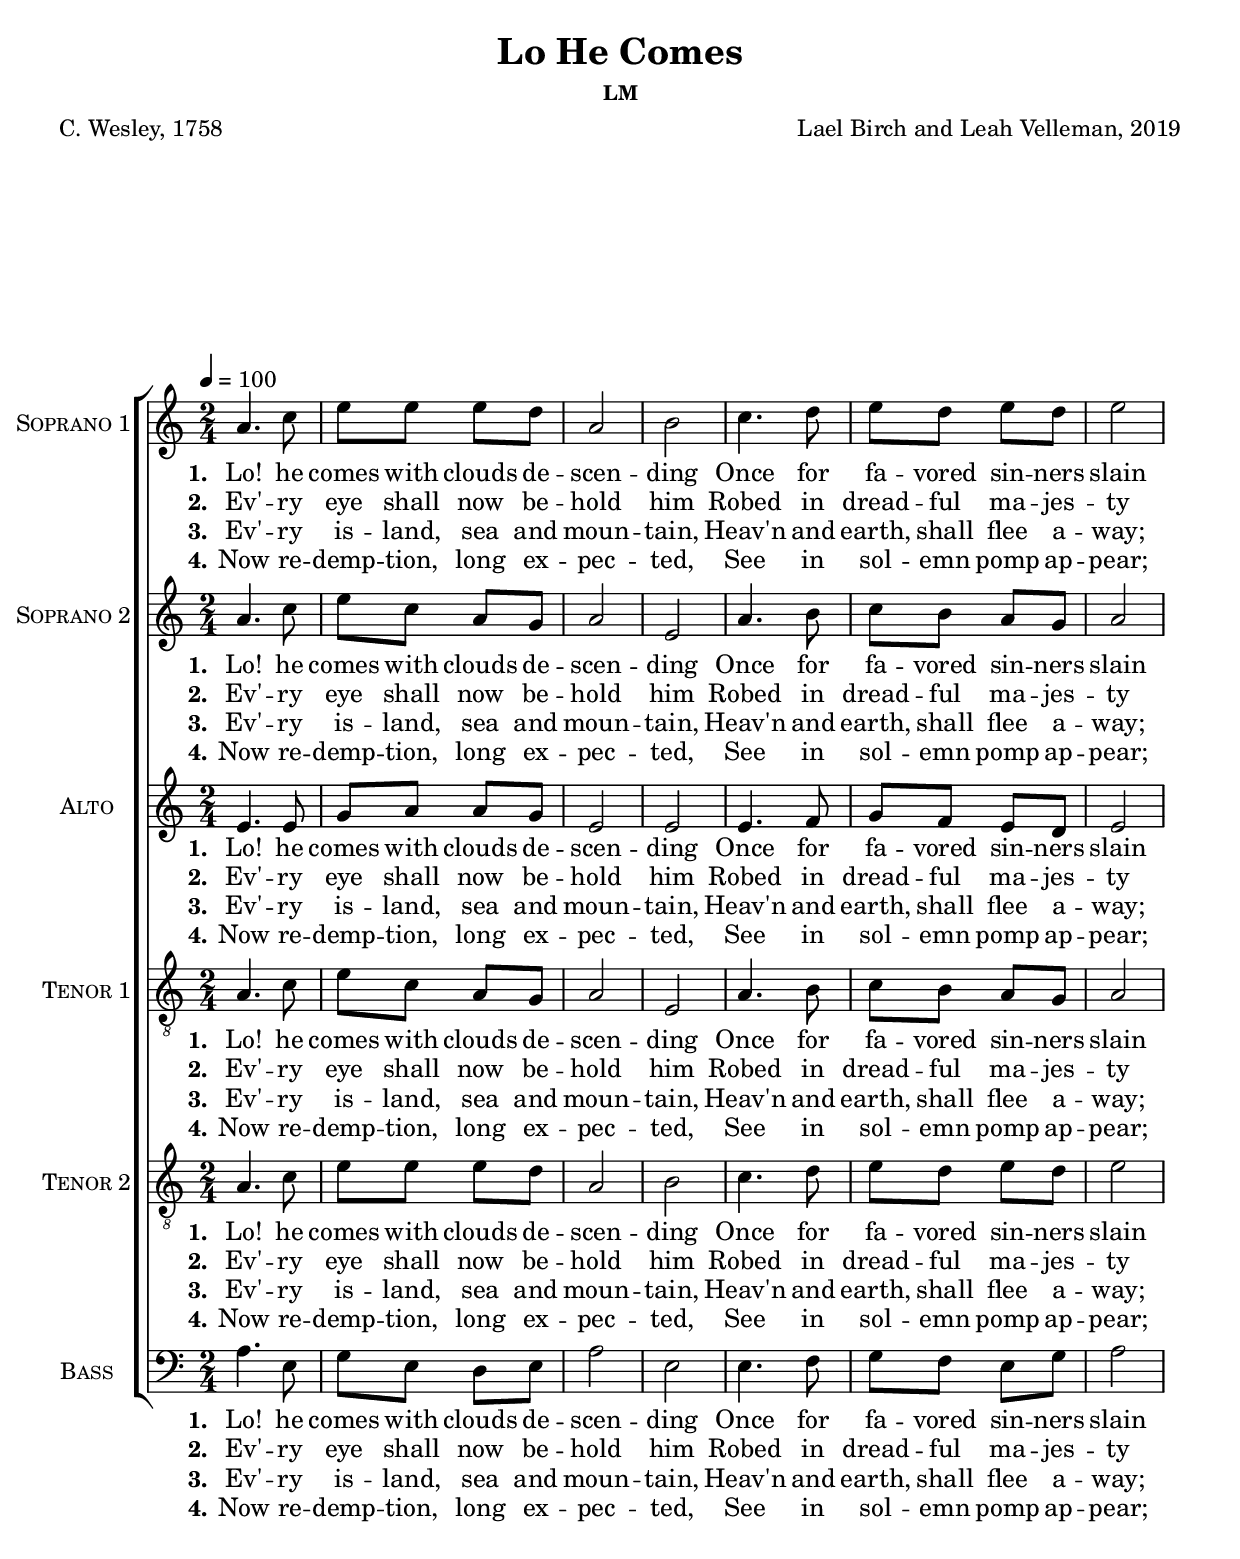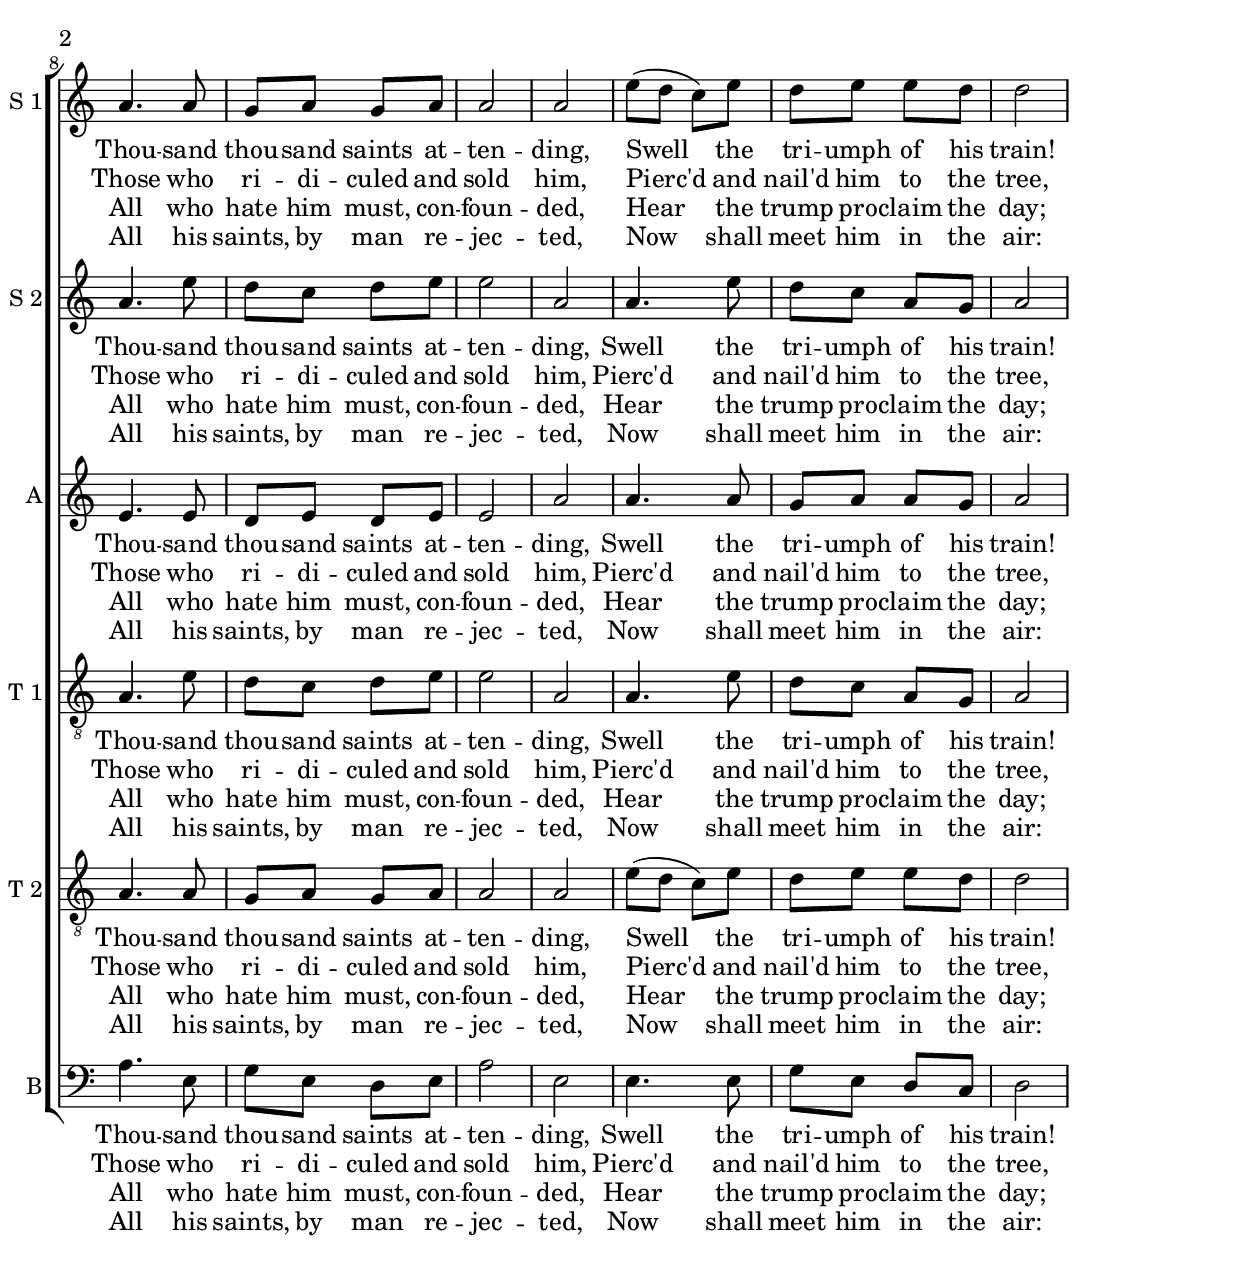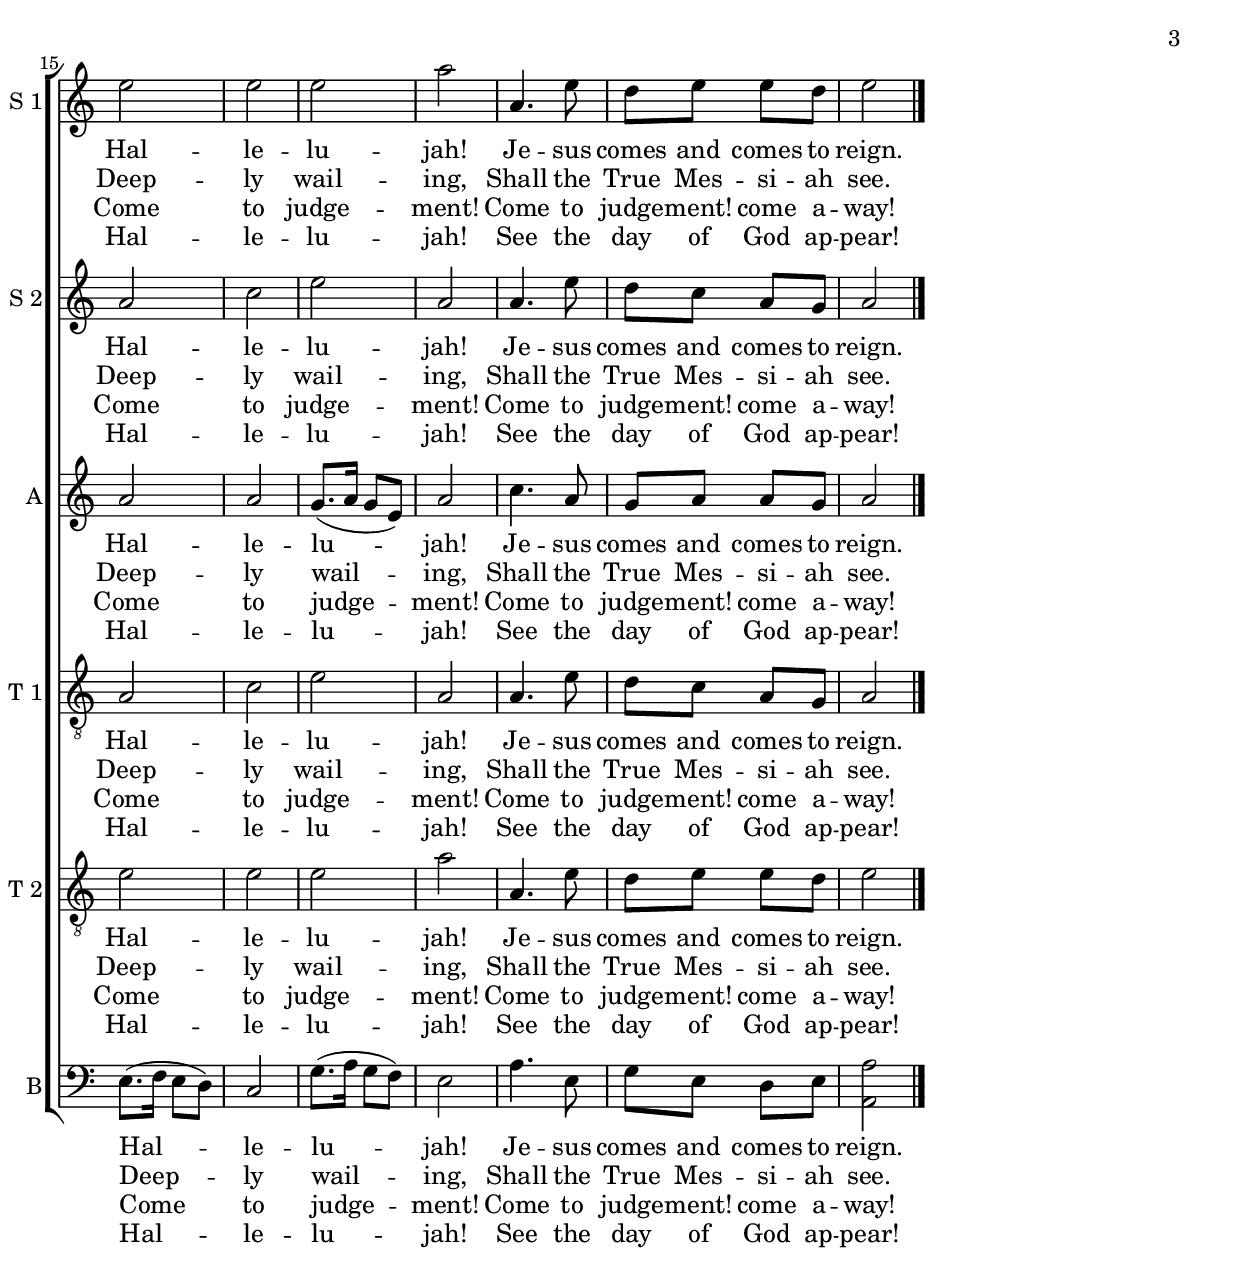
\version "2.19.2"


%%%%%%%%%%%%%%%%%%%%%%%%%%%%%%%%%%%%%%%%%%%%%%%%%%%%%%%%%%%%%%%%%%%%%%%%%%%%%%%
%%                                   Setup                                   %%
%%%%%%%%%%%%%%%%%%%%%%%%%%%%%%%%%%%%%%%%%%%%%%%%%%%%%%%%%%%%%%%%%%%%%%%%%%%%%%%
\header {
  title = "Lo He Comes"
  composer = "Lael Birch and Leah Velleman, 2019"
  poet = "C. Wesley, 1758"
  subsubtitle = "LM"
}

pitch = g % The written pitch
isMajor = ##t   % Use ##t for major and ##f for minor

timeSignature = 2/4

midiTempo = 100
midiInstrument = "piano"

systemCount = 2

staffSize = 20
fontSize = 0



%%%%%%%%%%%%%%%%%%%%%%%%%%%%%%%%%%%%%%%%%%%%%%%%%%%%%%%%%%%%%%%%%%%%%%%%%%%%%%%
%%                                 Music                                     %%
%%%%%%%%%%%%%%%%%%%%%%%%%%%%%%%%%%%%%%%%%%%%%%%%%%%%%%%%%%%%%%%%%%%%%%%%%%%%%%%

SopranoOneMusic = \relative {
  \tempo 4=100
  \key a \minor
  \time 2/4
      a'4. c8 e8 e e d a2 b
    c4. d8 e d e d e2
    a,4. a8 g a g a a2 a
    e'8( d c) e d e e d d2
    e2 e e a
    a,4. e'8 d e e d e2

     \bar"|."
  }

SopranoTwoMusic =  \relative {
  \key a \minor
  a'4. c8 e8 c a g a2 e
	a4. b8 c b a g a2
	a4. e'8 d c d e e2 a,2
	a4. e'8 d c a g a2
	a2 c e a,
	a4. e'8 d c a g a2

}

AltoMusic = \relative {
  \key a \minor
  \time 2/4
  e'4. e8 g8 a a g e2 e
    e4. f8 g f e d e2
    e4. e8 d e d e e2 a
    a4. a8 g a a g a2
    a2 a g8.( a16 g8 e) a2
    c4. a8 g a a g a2


}

TenorOneMusic =  \relative {
  \key a \minor
  \time 2/4

  a4. c8 e8 c a g a2 e
	a4. b8 c b a g a2
	a4. e'8 d c d e e2 a,2
	a4. e'8 d c a g a2
	a2 c e a,
	a4. e'8 d c a g a2

	\bar "|."

}

TenorTwoMusic = \relative {
  \key a \minor
  \time 2/4
   a4. c8 e8 e e d a2 b
    c4. d8 e d e d e2
    a,4. a8 g a g a a2 a
    e'8( d c) e d e e d d2
    e2 e e a
    a,4. e'8 d e e d e2

  }

BassMusic = \relative {
  \key a \minor
  \time 2/4

  a4. e8 g8 e d e a2 e
    e4. f8 g f e g a2
    a4. e8 g e d e a2 e
    e4. e8 g e d c d2
    e8.( f16 e8 d) c2 g'8.( a16 g8 f) e2
    a4. e8 g e d e <a a,>2

}



%%%%%%%%%%%%%%%%%%%%%%%%%%%%%%%%%%%%%%%%%%%%%%%%%%%%%%%%%%%%%%%%%%%%%%%%%%%%%%%
%%                                 Verses                                    %%
%%%%%%%%%%%%%%%%%%%%%%%%%%%%%%%%%%%%%%%%%%%%%%%%%%%%%%%%%%%%%%%%%%%%%%%%%%%%%%%
SopranoOneLyricsOne = \lyricmode {
  \set stanza = "1."
	Lo! he comes with clouds de -- scen -- ding
	Once for fa -- vored sin -- ners slain
	Thou -- sand thou -- sand saints at -- ten -- ding,
	Swell the tri -- umph of his train!
	Hal -- le -- lu -- jah!
	Je -- sus comes and comes to reign.
}

SopranoOneLyricsTwo = \lyricmode {
  \set stanza = "2."
	Ev' -- ry eye shall now be -- hold him
	Robed in dread -- ful ma -- jes -- ty
	Those who ri -- di -- culed and sold him,
	Pierc'd and nail'd him to the tree,
	Deep -- ly wail -- ing,
	Shall the True Mes -- si -- ah see.
}

SopranoOneLyricsThree = \lyricmode {
\set stanza = "3."
	Ev' -- ry is -- land, sea and moun -- tain,
	Heav'n and earth, shall flee a -- way;
	All who hate him must, con -- foun -- ded,
	Hear the trump pro -- claim the day;
	Come to judge -- ment!
	Come to judge -- ment! come a -- way!
}

SopranoOneLyricsFour = \lyricmode {
  \set stanza = "4."
Now re -- demp -- tion, long ex -- pec -- ted,
	See in sol -- emn pomp ap -- pear;
	All his saints, by man re -- jec -- ted,
	Now shall meet him in the air:
	Hal -- le -- lu -- jah!
	See the day of God ap -- pear!
}

SopranoTwoLyricsOne = \lyricmode {
  \set stanza = "1."
	Lo! he comes with clouds de -- scen -- ding
	Once for fa -- vored sin -- ners slain
	Thou -- sand thou -- sand saints at -- ten -- ding,
	Swell the tri -- umph of his train!
	Hal -- le -- lu -- jah!
	Je -- sus comes and comes to reign.
}

SopranoTwoLyricsTwo = \lyricmode {
  \set stanza = "2."
	Ev' -- ry eye shall now be -- hold him
	Robed in dread -- ful ma -- jes -- ty
	Those who ri -- di -- culed and sold him,
	Pierc'd and nail'd him to the tree,
	Deep -- ly wail -- ing,
	Shall the True Mes -- si -- ah see.
}

SopranoTwoLyricsThree = \lyricmode {
\set stanza = "3."
	Ev' -- ry is -- land, sea and moun -- tain,
	Heav'n and earth, shall flee a -- way;
	All who hate him must, con -- foun -- ded,
	Hear the trump pro -- claim the day;
	Come to judge -- ment!
	Come to judge -- ment! come a -- way!
}

SopranoTwoLyricsFour = \lyricmode {
  \set stanza = "4."
Now re -- demp -- tion, long ex -- pec -- ted,
	See in sol -- emn pomp ap -- pear;
	All his saints, by man re -- jec -- ted,
	Now shall meet him in the air:
	Hal -- le -- lu -- jah!
	See the day of God ap -- pear!
}

AltoLyricsOne = \lyricmode {
  \set stanza = "1."
	Lo! he comes with clouds de -- scen -- ding
	Once for fa -- vored sin -- ners slain
	Thou -- sand thou -- sand saints at -- ten -- ding,
	Swell the tri -- umph of his train!
	Hal -- le -- lu -- jah!
	Je -- sus comes and comes to reign.
}

AltoLyricsTwo = \lyricmode {
  \set stanza = "2."
	Ev' -- ry eye shall now be -- hold him
	Robed in dread -- ful ma -- jes -- ty
	Those who ri -- di -- culed and sold him,
	Pierc'd and nail'd him to the tree,
	Deep -- ly wail -- ing,
	Shall the True Mes -- si -- ah see.
}

AltoLyricsThree = \lyricmode {
\set stanza = "3."
	Ev' -- ry is -- land, sea and moun -- tain,
	Heav'n and earth, shall flee a -- way;
	All who hate him must, con -- foun -- ded,
	Hear the trump pro -- claim the day;
	Come to judge -- ment!
	Come to judge -- ment! come a -- way!
}

AltoLyricsFour = \lyricmode {
  \set stanza = "4."
Now re -- demp -- tion, long ex -- pec -- ted,
	See in sol -- emn pomp ap -- pear;
	All his saints, by man re -- jec -- ted,
	Now shall meet him in the air:
	Hal -- le -- lu -- jah!
	See the day of God ap -- pear!
}

TenorOneLyricsOne = \lyricmode {
  \set stanza = "1."
	Lo! he comes with clouds de -- scen -- ding
	Once for fa -- vored sin -- ners slain
	Thou -- sand thou -- sand saints at -- ten -- ding,
	Swell the tri -- umph of his train!
	Hal -- le -- lu -- jah!
	Je -- sus comes and comes to reign.
}

TenorOneLyricsTwo = \lyricmode {
  \set stanza = "2."
	Ev' -- ry eye shall now be -- hold him
	Robed in dread -- ful ma -- jes -- ty
	Those who ri -- di -- culed and sold him,
	Pierc'd and nail'd him to the tree,
	Deep -- ly wail -- ing,
	Shall the True Mes -- si -- ah see.
}

TenorOneLyricsThree = \lyricmode {
\set stanza = "3."
	Ev' -- ry is -- land, sea and moun -- tain,
	Heav'n and earth, shall flee a -- way;
	All who hate him must, con -- foun -- ded,
	Hear the trump pro -- claim the day;
	Come to judge -- ment!
	Come to judge -- ment! come a -- way!
}

TenorOneLyricsFour = \lyricmode {
  \set stanza = "4."
Now re -- demp -- tion, long ex -- pec -- ted,
	See in sol -- emn pomp ap -- pear;
	All his saints, by man re -- jec -- ted,
	Now shall meet him in the air:
	Hal -- le -- lu -- jah!
	See the day of God ap -- pear!
}

TenorTwoLyricsOne = \lyricmode {
  \set stanza = "1."
	Lo! he comes with clouds de -- scen -- ding
	Once for fa -- vored sin -- ners slain
	Thou -- sand thou -- sand saints at -- ten -- ding,
	Swell the tri -- umph of his train!
	Hal -- le -- lu -- jah!
	Je -- sus comes and comes to reign.
}

TenorTwoLyricsTwo = \lyricmode {
  \set stanza = "2."
	Ev' -- ry eye shall now be -- hold him
	Robed in dread -- ful ma -- jes -- ty
	Those who ri -- di -- culed and sold him,
	Pierc'd and nail'd him to the tree,
	Deep -- ly wail -- ing,
	Shall the True Mes -- si -- ah see.
}

TenorTwoLyricsThree = \lyricmode {
\set stanza = "3."
	Ev' -- ry is -- land, sea and moun -- tain,
	Heav'n and earth, shall flee a -- way;
	All who hate him must, con -- foun -- ded,
	Hear the trump pro -- claim the day;
	Come to judge -- ment!
	Come to judge -- ment! come a -- way!
}

TenorTwoLyricsFour = \lyricmode {
  \set stanza = "4."
Now re -- demp -- tion, long ex -- pec -- ted,
	See in sol -- emn pomp ap -- pear;
	All his saints, by man re -- jec -- ted,
	Now shall meet him in the air:
	Hal -- le -- lu -- jah!
	See the day of God ap -- pear!
}

BassLyricsOne = \lyricmode {
  \set stanza = "1."
	Lo! he comes with clouds de -- scen -- ding
	Once for fa -- vored sin -- ners slain
	Thou -- sand thou -- sand saints at -- ten -- ding,
	Swell the tri -- umph of his train!
	Hal -- le -- lu -- jah!
	Je -- sus comes and comes to reign.
}

BassLyricsTwo = \lyricmode {
  \set stanza = "2."
	Ev' -- ry eye shall now be -- hold him
	Robed in dread -- ful ma -- jes -- ty
	Those who ri -- di -- culed and sold him,
	Pierc'd and nail'd him to the tree,
	Deep -- ly wail -- ing,
	Shall the True Mes -- si -- ah see.
}

BassLyricsThree = \lyricmode {
\set stanza = "3."
	Ev' -- ry is -- land, sea and moun -- tain,
	Heav'n and earth, shall flee a -- way;
	All who hate him must, con -- foun -- ded,
	Hear the trump pro -- claim the day;
	Come to judge -- ment!
	Come to judge -- ment! come a -- way!
}

BassLyricsFour = \lyricmode {
\set stanza = "4."
Now re -- demp -- tion, long ex -- pec -- ted,
	See in sol -- emn pomp ap -- pear;
	All his saints, by man re -- jec -- ted,
	Now shall meet him in the air:
	Hal -- le -- lu -- jah!
	See the day of God ap -- pear!
}

SopranoTwoLyrics = \lyricmode {

}

AltoLyrics = \lyricmode {

}

TenorOneLyrics = \lyricmode {
  \set stanza = "1."

}

TenorTwoLyrics = \lyricmode {

}

BassLyrics = \lyricmode {

}







%%%%%%%%%%%%%%%%%%%%%%%%%%%%%%%%%%%%%%%%%%%%%%%%%%%%%%%%%%%%%%%%%%%%%%%%%%%%%%%
%%                                 Score                                     %%
%%%%%%%%%%%%%%%%%%%%%%%%%%%%%%%%%%%%%%%%%%%%%%%%%%%%%%%%%%%%%%%%%%%%%%%%%%%%%%%
\layout { ragged-right = ##t }
\include "ssaattbb.ly"
